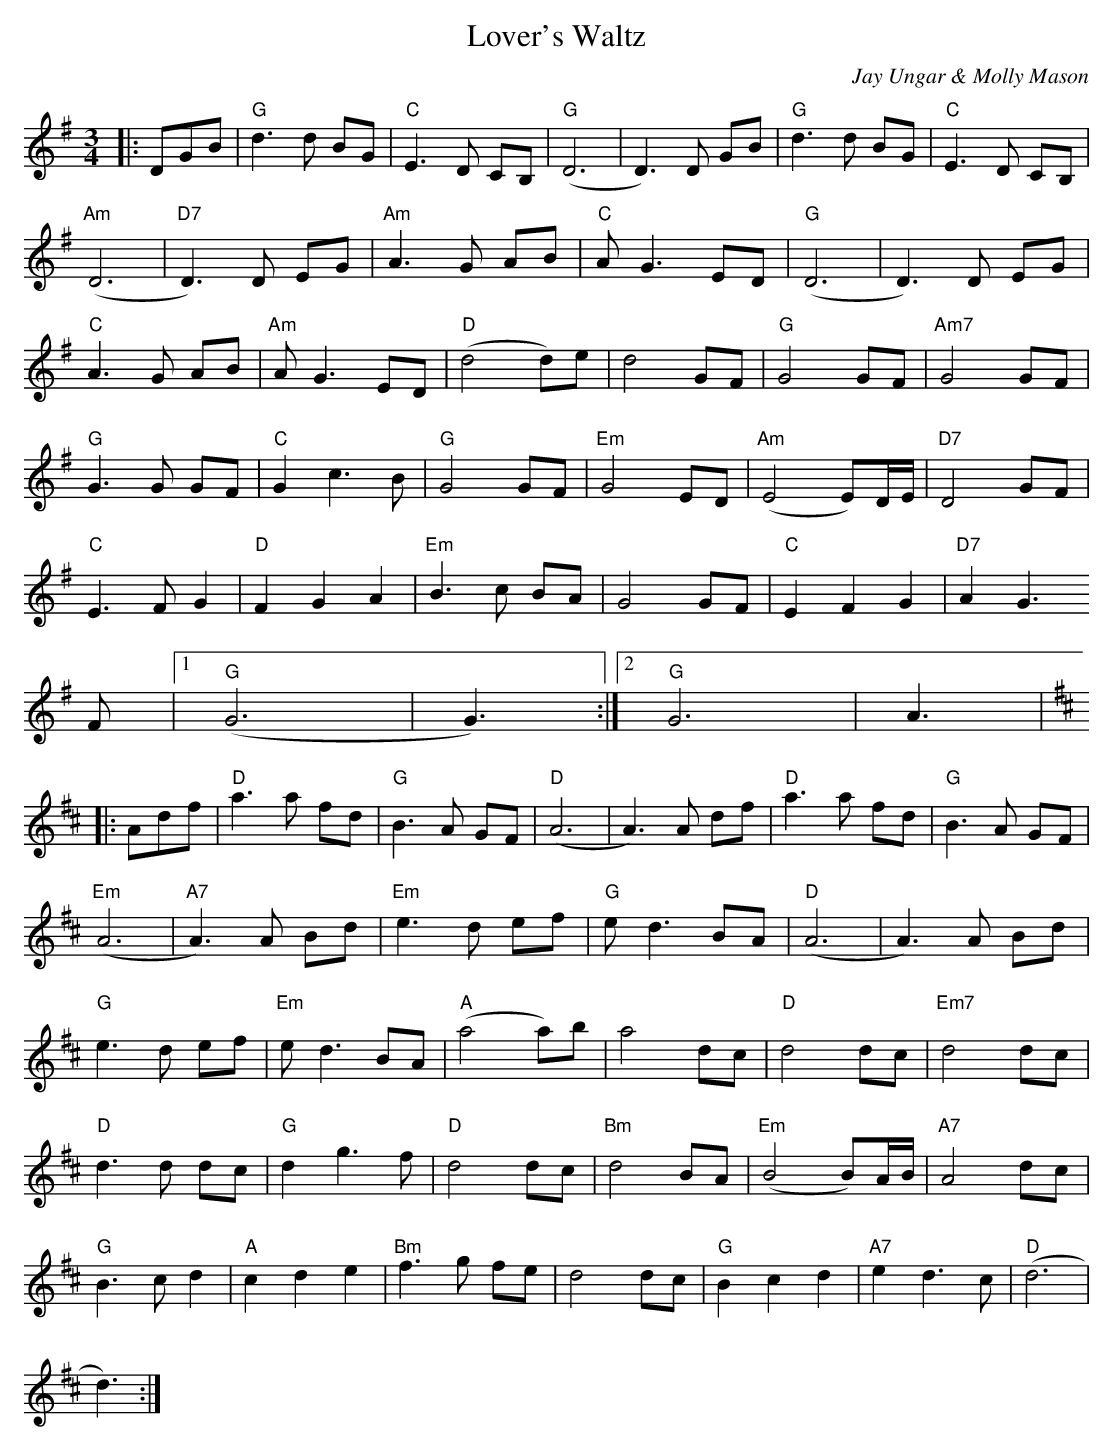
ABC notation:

X:1
T:Lover's Waltz
M:3/4
L:1/8
C:Jay Ungar & Molly Mason
K:G
|:DGB|"G"d3 d BG|"C"E3 D CB,|"G"(D6|D3) D GB|"G"d3 d BG|"C"E3 D CB,|
"Am"(D6|"D7"D3) D EG|"Am"A3 G AB|"C"A G3 ED|"G"(D6|D3) D EG|
"C"A3 G AB|"Am"A G3 ED|"D"(d4 d)e|d4 GF|"G"G4 GF|"Am7"G4 GF|
"G"G3 G GF|"C"G2 c3 B|"G"G4 GF|"Em"G4 ED|"Am"(E4 E)D/2E/2|"D7"D4 GF|
"C"E3 F G2|"D"F2 G2 A2|"Em"B3 c BA|G4 GF|"C"E2 F2 G2|"D7"A2 G3
F|1"G"(G6|G3):|2 "G"G6|A3|
K:D
|:Adf|"D"a3 a fd|"G"B3 A GF|"D"(A6|A3) A df|"D"a3 a fd|"G"B3 A GF|
"Em"(A6|"A7"A3)A Bd|"Em"e3 d ef|"G"e d3 BA|"D"(A6|A3) A Bd|
"G"e3 d ef|"Em"e d3 BA|"A"(a4 a)b|a4 dc|"D"d4 dc|"Em7"d4 dc|
"D"d3 d dc|"G"d2 g3 f|"D"d4 dc|"Bm"d4 BA|"Em"(B4 B)A/2B/2|"A7"A4 dc|
"G"B3 c d2|"A"c2 d2 e2|"Bm"f3 g fe|d4 dc|"G"B2 c2 d2|"A7"e2 d3 c|"D"(d6|
d3):|
